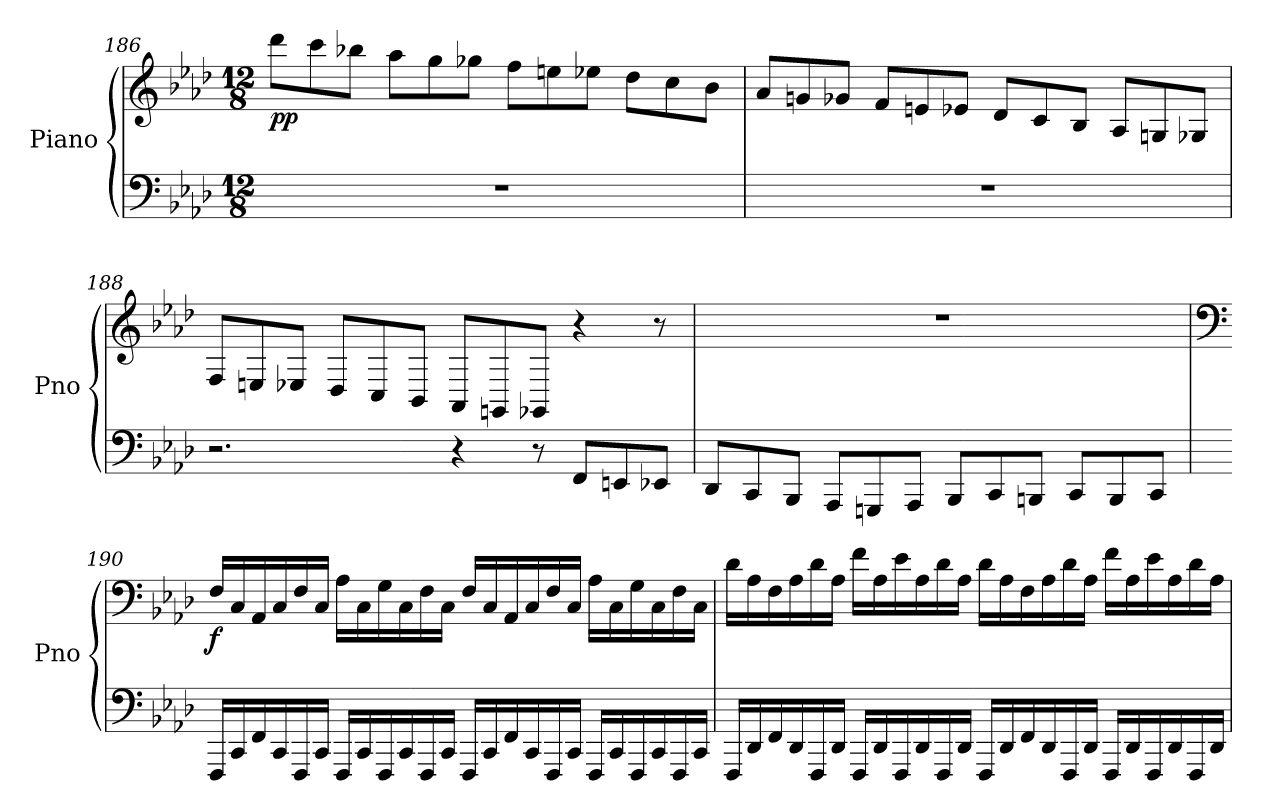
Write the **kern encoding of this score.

**kern	**kern	**dynam
*part1	*part1	*part1
*staff2	*staff1	*staff1/2
*I"Piano	*	*
*I'Pno	*	*
*clefF4	*clefG2	*
*k[b-e-a-d-]	*k[b-e-a-d-]	*
*A-:	*A-:	*
*M12/8	*M12/8	*
=186	=186	=186
!	!	!LO:DY:b
1.r	(>8ddd-\L	pp
.	8ccc\	.
.	8bb-X\J	.
.	8aa-\L	.
.	8gg\	.
.	8gg-X\J	.
.	8ff\L	.
.	8een\	.
.	8ee-X\J	.
.	8dd-\L	.
.	8cc\	.
.	8b-\J	.
=187	=187	=187
1.r	8a-/L	.
.	8gn/	.
.	8g-X/J	.
.	8f/L	.
.	8en/	.
.	8e-X/J	.
.	8d-/L	.
.	8c/	.
.	8B-/J	.
.	8A-/L	.
.	8Gn/	.
.	8G-X/J	.
=188	=188	=188
2.r	8F/L	.
.	8En/	.
.	8E-X/J	.
.	8D-/L	.
.	8C/	.
.	8BB-/J	.
4r	8AA-/L	.
.	8GGn/	.
8r	8GG-X/J	.
8FF/L	4r	.
8EEn/	.	.
8EE-X/J	8r	.
=189	=189	=189
8DD-/L	1.r	.
8CC/	.	.
8BBB-/J	.	.
8AAA-/L	.	.
8GGGn/	.	.
8AAA-/J	.	.
8BBB-/L	.	.
8CC/	.	.
8BBBn/J	.	.
8CC/L	.	.
8BBB/	.	.
8CC/J)	.	.
=190	=190	=190
*	*clefF4	*
!	!	!LO:DY:b
16FFF/LL	16F/LL	f
16CC/	16C/	.
16FF/	16AA-/	.
16CC/	16C/	.
16FFF/	16F/	.
16CC/JJ	16C/JJ	.
16FFF/LL	16A-\LL	.
16CC/	16C\	.
16FFF/	16G\	.
16CC/	16C\	.
16FFF/	16F\	.
16CC/JJ	16C\JJ	.
16FFF/LL	16F/LL	.
16CC/	16C/	.
16FF/	16AA-/	.
16CC/	16C/	.
16FFF/	16F/	.
16CC/JJ	16C/JJ	.
16FFF/LL	16A-\LL	.
16CC/	16C\	.
16FFF/	16G\	.
16CC/	16C\	.
16FFF/	16F\	.
16CC/JJ	16C\JJ	.
=191	=191	=191
16FFF/LL	16d-\LL	.
16DD-/	16A-\	.
16FF/	16F\	.
16DD-/	16A-\	.
16FFF/	16d-\	.
16DD-/JJ	16A-\JJ	.
16FFF/LL	16f\LL	.
16DD-/	16A-\	.
16FFF/	16e-\	.
16DD-/	16A-\	.
16FFF/	16d-\	.
16DD-/JJ	16A-\JJ	.
16FFF/LL	16d-\LL	.
16DD-/	16A-\	.
16FF/	16F\	.
16DD-/	16A-\	.
16FFF/	16d-\	.
16DD-/JJ	16A-\JJ	.
16FFF/LL	16f\LL	.
16DD-/	16A-\	.
16FFF/	16e-\	.
16DD-/	16A-\	.
16FFF/	16d-\	.
16DD-/JJ	16A-\JJ	.
=	=	=
*-	*-	*-
